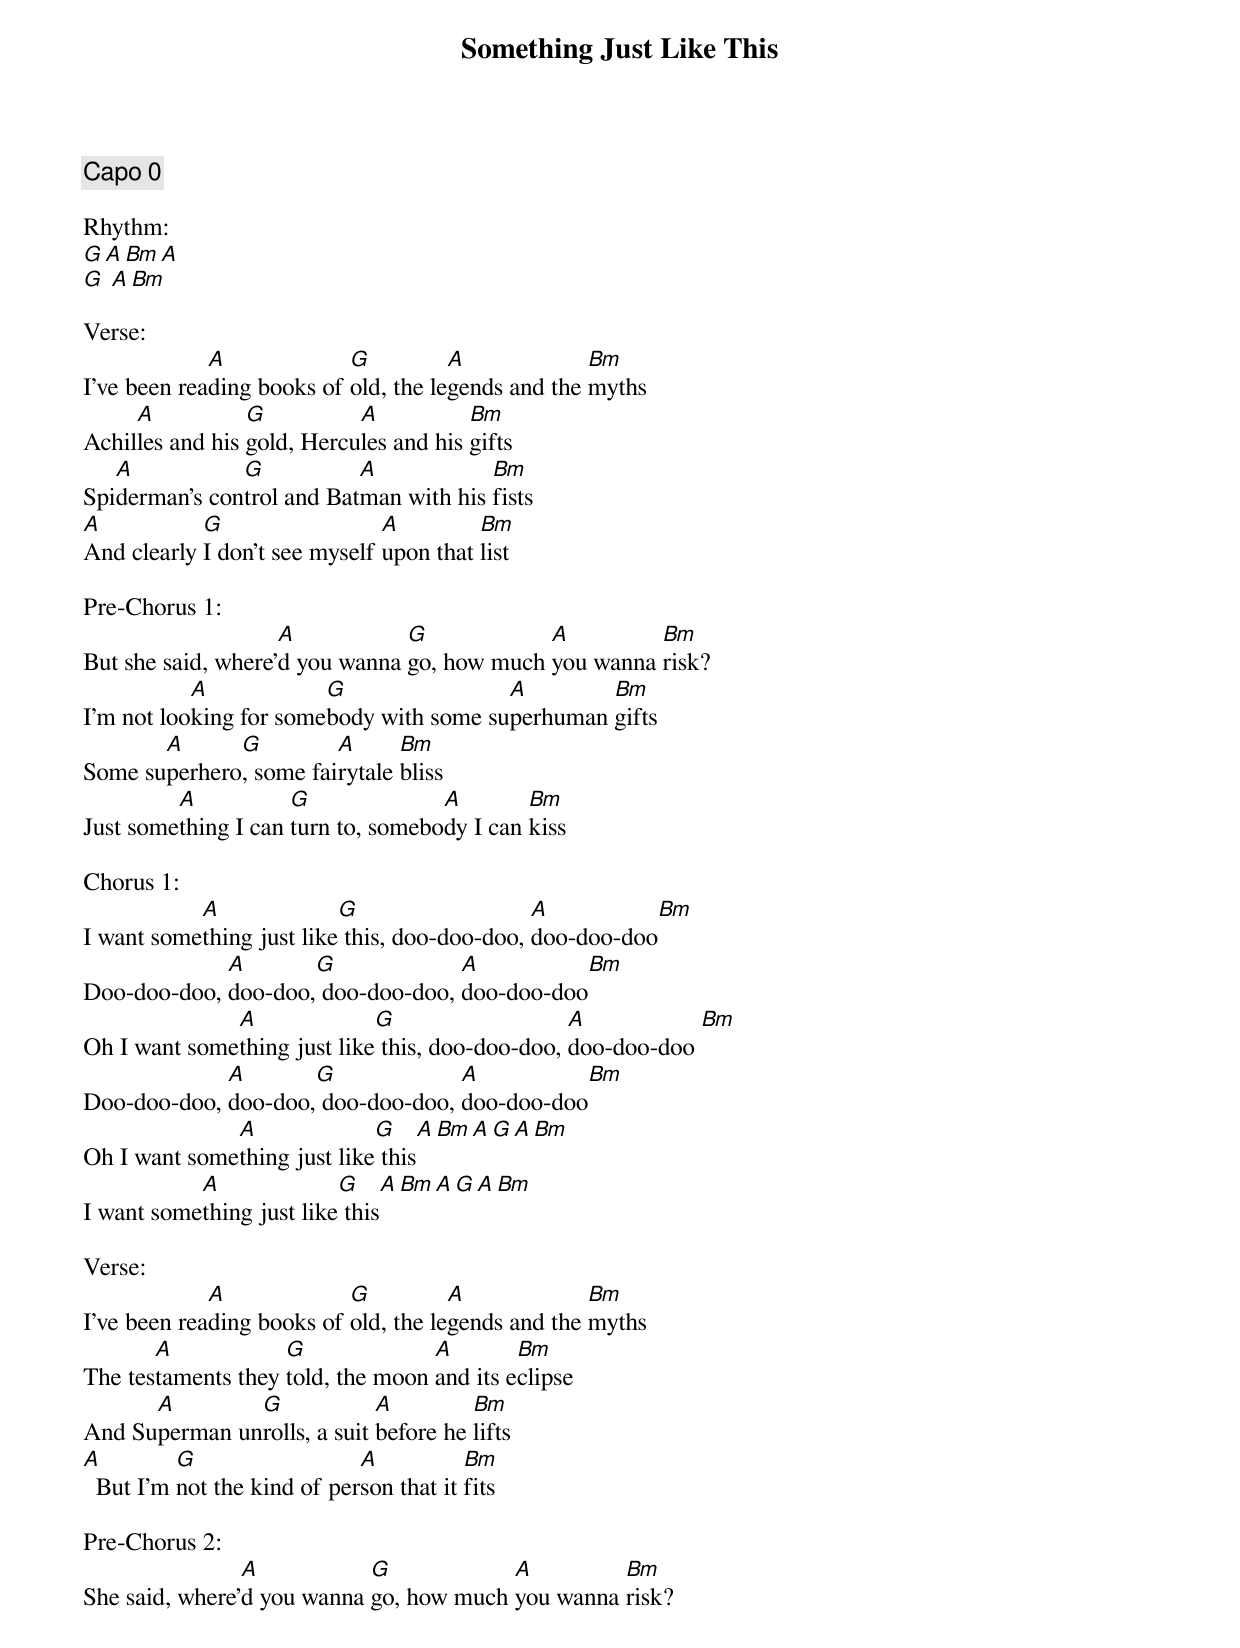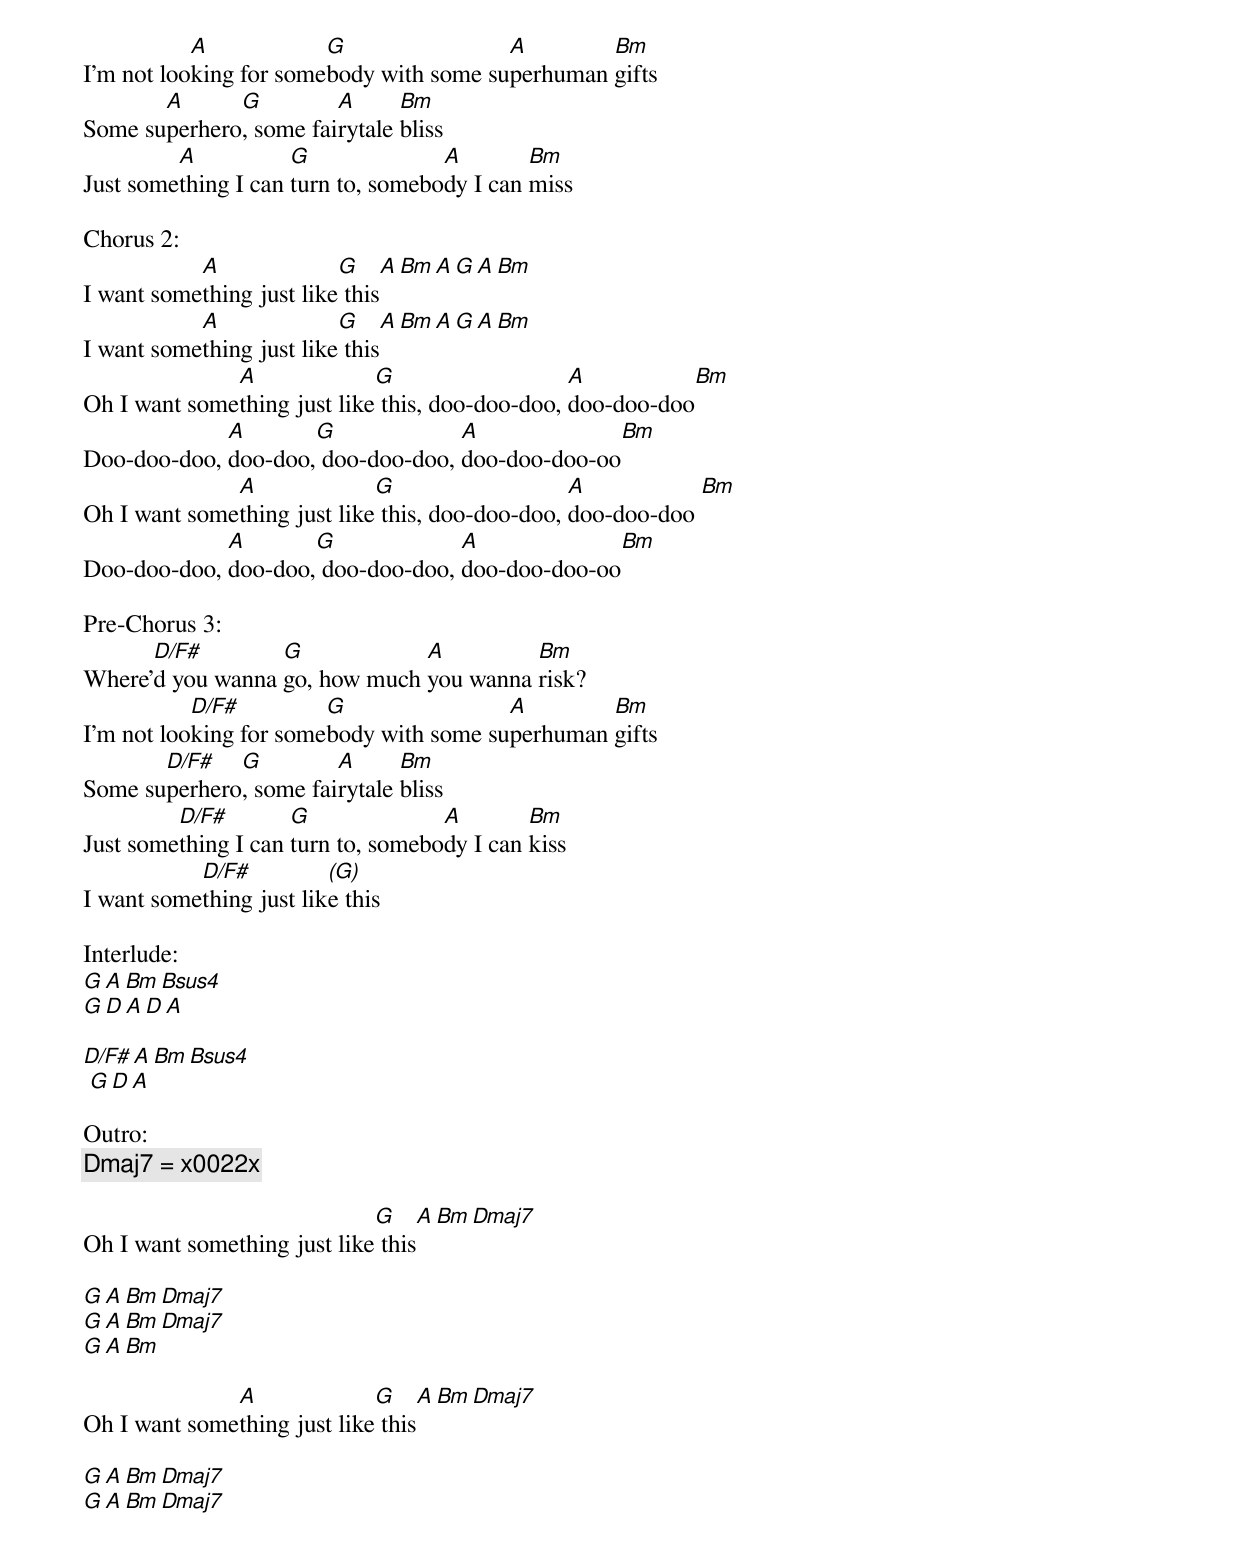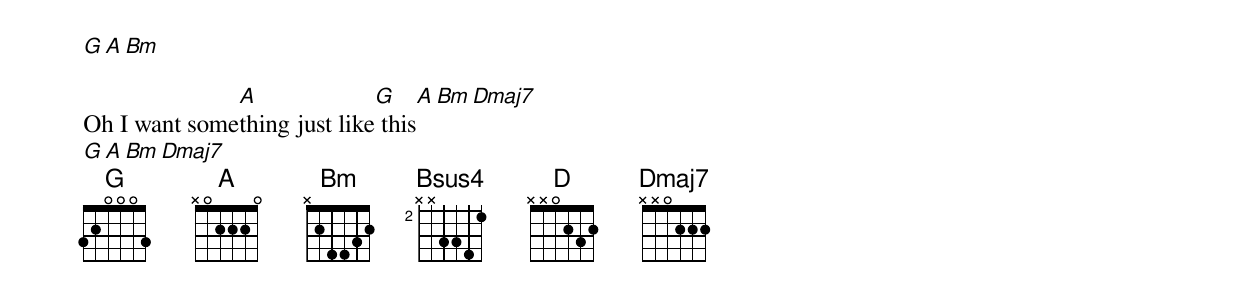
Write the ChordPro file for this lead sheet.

{title:Something Just Like This}
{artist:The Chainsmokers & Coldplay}
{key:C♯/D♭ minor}
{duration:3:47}
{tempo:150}
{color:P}

{comment: Capo 0}

Rhythm:
[G][A][Bm][A]
[G] [A][Bm]

Verse:
I've been rea[A]ding books of [G]old, the le[A]gends and the [Bm]myths
Achil[A]les and his [G]gold, Hercu[A]les and his [Bm]gifts
Spi[A]derman's con[G]trol and Bat[A]man with his [Bm]fists
[A]And clearly [G]I don't see myself [A]upon that [Bm]list

Pre-Chorus 1:
But she said, where'[A]d you wanna [G]go, how much [A]you wanna [Bm]risk?
I'm not loo[A]king for some[G]body with some su[A]perhuman [Bm]gifts
Some su[A]perhero[G], some fai[A]rytale [Bm]bliss
Just some[A]thing I can [G]turn to, somebo[A]dy I can [Bm]kiss

Chorus 1:
I want some[A]thing just like[G] this, doo-doo-doo, [A]doo-doo-doo[Bm]
Doo-doo-doo, [A]doo-doo,[G] doo-doo-doo, [A]doo-doo-doo[Bm]
Oh I want some[A]thing just like[G] this, doo-doo-doo, [A]doo-doo-doo [Bm]
Doo-doo-doo, [A]doo-doo,[G] doo-doo-doo, [A]doo-doo-doo[Bm]
Oh I want some[A]thing just like[G] this[A][Bm][A][G][A][Bm]
I want some[A]thing just like[G] this[A][Bm][A][G][A][Bm]

Verse:
I've been rea[A]ding books of [G]old, the le[A]gends and the [Bm]myths
The tes[A]taments they [G]told, the moon [A]and its e[Bm]clipse
And Su[A]perman un[G]rolls, a suit [A]before he [Bm]lifts
[A]  But I'm [G]not the kind of per[A]son that it [Bm]fits

Pre-Chorus 2:
She said, where'[A]d you wanna [G]go, how much [A]you wanna [Bm]risk?
I'm not loo[A]king for some[G]body with some su[A]perhuman [Bm]gifts
Some su[A]perhero[G], some fai[A]rytale [Bm]bliss
Just some[A]thing I can [G]turn to, somebo[A]dy I can [Bm]miss

Chorus 2:
I want some[A]thing just like[G] this[A][Bm][A][G][A][Bm]
I want some[A]thing just like[G] this[A][Bm][A][G][A][Bm]
Oh I want some[A]thing just like[G] this, doo-doo-doo, [A]doo-doo-doo[Bm]
Doo-doo-doo, [A]doo-doo,[G] doo-doo-doo, [A]doo-doo-doo-oo[Bm]
Oh I want some[A]thing just like[G] this, doo-doo-doo, [A]doo-doo-doo [Bm]
Doo-doo-doo, [A]doo-doo,[G] doo-doo-doo, [A]doo-doo-doo-oo[Bm]

Pre-Chorus 3:
Where'[D/F#]d you wanna [G]go, how much [A]you wanna [Bm]risk?
I'm not loo[D/F#]king for some[G]body with some su[A]perhuman [Bm]gifts
Some su[D/F#]perhero[G], some fai[A]rytale [Bm]bliss
Just some[D/F#]thing I can [G]turn to, somebo[A]dy I can [Bm]kiss
I want some[D/F#]thing just lik[(G)]e this

Interlude:
[G][A][Bm][Bsus4]
[G][D][A][D][A]

[D/F#][A][Bm][Bsus4]
 [G][D][A]

Outro:
{comment: Dmaj7 = x0022x}

Oh I want something just like[G] this[A][Bm][Dmaj7]

[G][A][Bm][Dmaj7]
[G][A][Bm][Dmaj7]
[G][A][Bm]

Oh I want some[A]thing just like[G] this[A][Bm][Dmaj7]

[G][A][Bm][Dmaj7]
[G][A][Bm][Dmaj7]
[G][A][Bm]

Oh I want some[A]thing just like[G] this[A][Bm][Dmaj7]
[G][A][Bm][Dmaj7]
